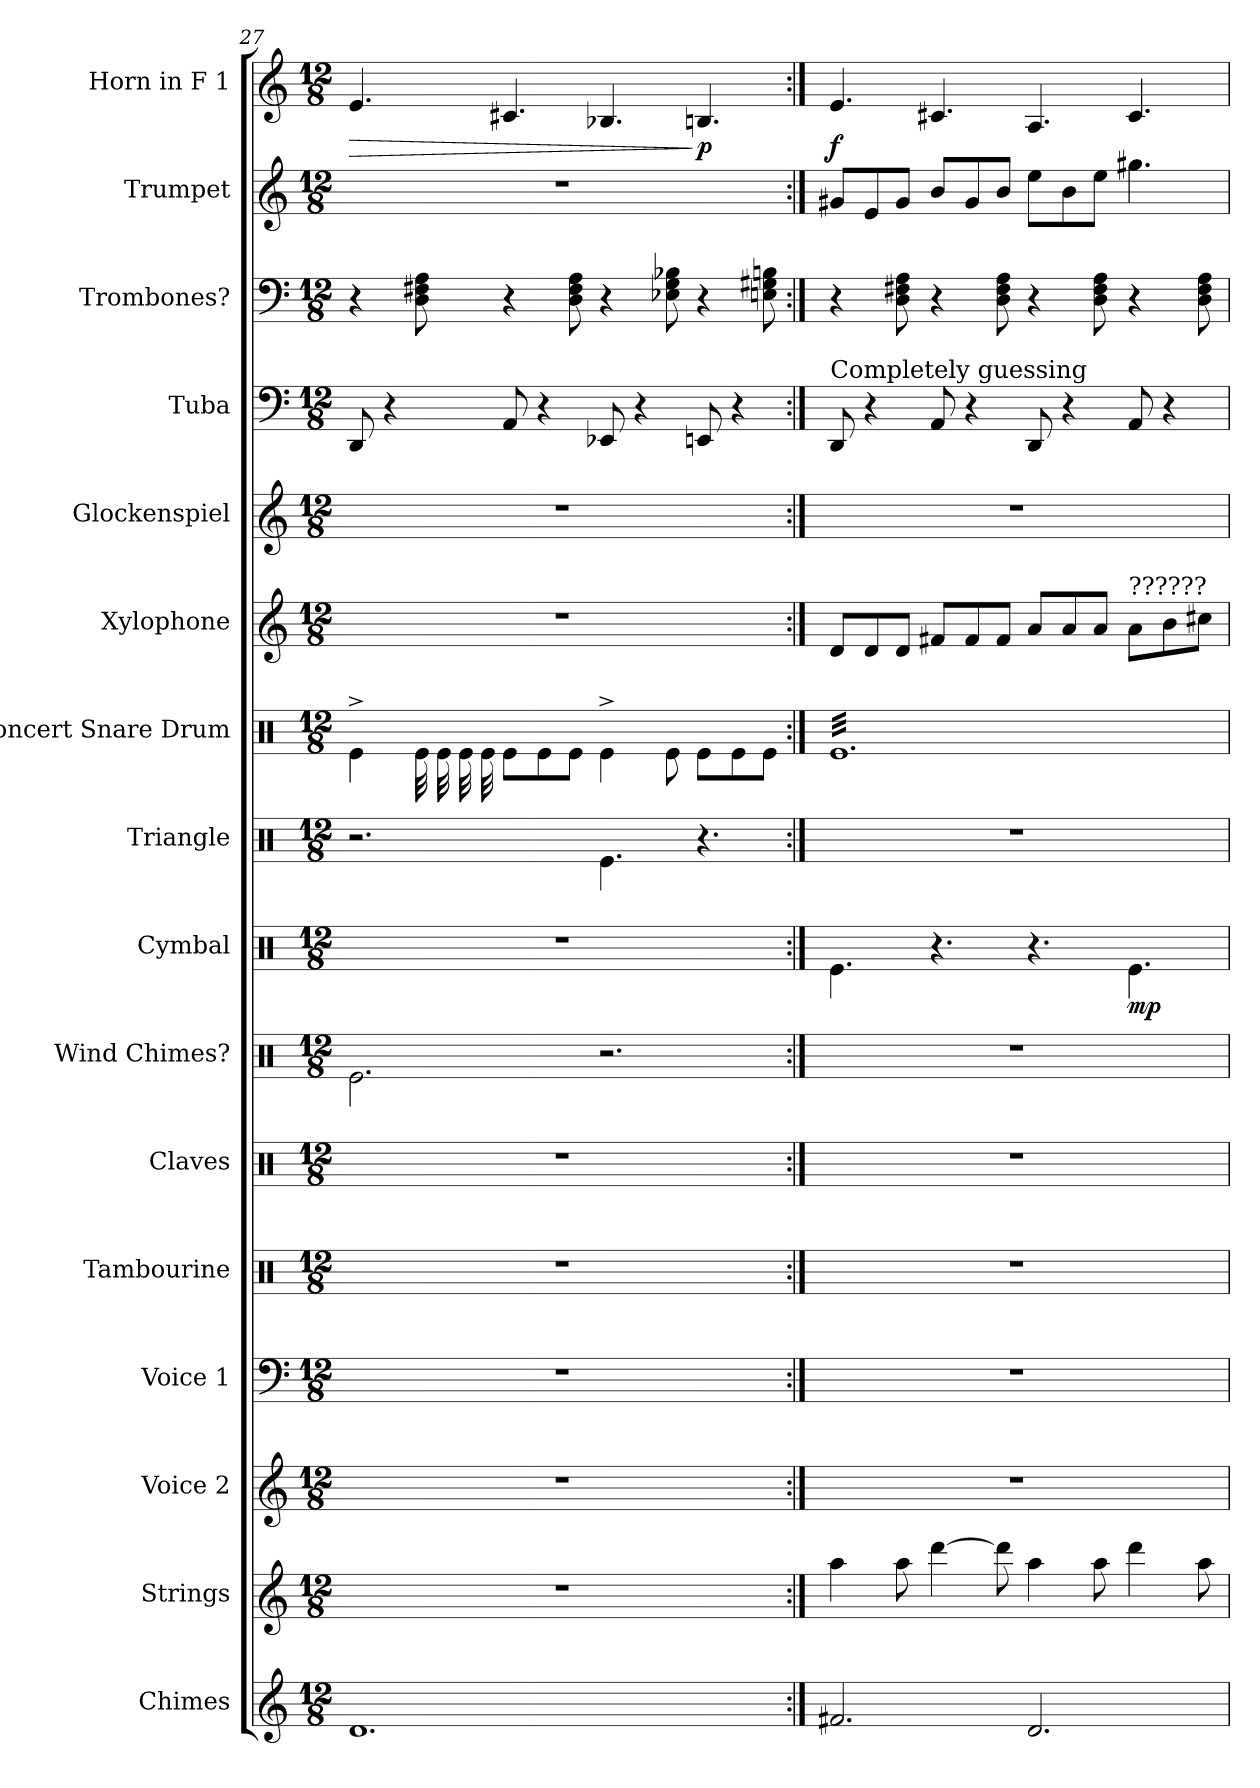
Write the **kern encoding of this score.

**kern	**kern	**kern	**kern	**kern	**kern	**kern	**kern	**dynam	**kern	**kern	**kern	**kern	**kern	**kern	**kern	**kern	**dynam
*part16	*part15	*part14	*part13	*part12	*part11	*part10	*part9	*part9	*part8	*part7	*part6	*part5	*part4	*part3	*part2	*part1	*part1
*staff16	*staff15	*staff14	*staff13	*staff12	*staff11	*staff10	*staff9	*staff9	*staff8	*staff7	*staff6	*staff5	*staff4	*staff3	*staff2	*staff1	*staff1
*I"Chimes	*I"Strings	*I"Voice 2	*I"Voice 1	*I"Tambourine	*I"Claves	*I"Wind Chimes?	*I"Cymbal	*	*I"Triangle	*I"Concert Snare Drum	*I"Xylophone	*I"Glockenspiel	*I"Tuba	*I"Trombones?	*I"Trumpet	*I"Horn in F 1	*
*I'Cme.	*I'St.	*I'Vo. 2	*I'Vo. 1	*I'Tamb.	*I'Clv.	*I'Wn Ch?	*I'Cym.	*	*I'Trgl.	*I'Con. Sn.	*I'Xyl.	*I'Glock.	*I'Tba.	*I'Tbns?	*I'Tpt.	*	*
!!LO:PB:g=z
*clefG2	*clefG2	*clefG2	*clefF4	*clefX	*clefX	*clefX	*clefX	*	*clefX	*clefX	*clefG2	*clefG2	*clefF4	*clefF4	*clefG2	*clefG2	*
*	*	*	*	*	*	*	*	*	*	*	*ITrd-7c-12	*ITrd-14c-24	*	*	*ITrd1c2	*ITrd4c7	*
*k[]	*k[]	*k[]	*k[]	*k[]	*k[]	*k[]	*k[]	*	*k[]	*k[]	*k[]	*k[]	*k[]	*k[]	*k[b-e-]	*k[b-]	*
*M12/8	*M12/8	*M12/8	*M12/8	*M12/8	*M12/8	*M12/8	*M12/8	*	*M12/8	*M12/8	*M12/8	*M12/8	*M12/8	*M12/8	*M12/8	*M12/8	*
=27	=27	=27	=27	=27	=27	=27	=27	=27	=27	=27	=27	=27	=27	=27	=27	=27	=27
!	!	!	!	!	!	!	!	!	!	!	!	!	!	!	!	!	!LO:HP:b
1.d	1.r	1.r	1.r	1.r	1.r	2.Re\	1.r	.	2.r	4Re^\	1.r	1.r	8DD/	4r	1.r	4.A/	>
.	.	.	.	.	.	.	.	.	.	.	.	.	4r	.	.	.	.
*	*	*	*	*	*	*	*	*	*	*tremolo	*	*	*	*	*	*	*
.	.	.	.	.	.	.	.	.	.	32Re\	.	.	.	8D\ 8F#X\ 8A\	.	.	.
.	.	.	.	.	.	.	.	.	.	32Re\	.	.	.	.	.	.	.
.	.	.	.	.	.	.	.	.	.	32Re\	.	.	.	.	.	.	.
.	.	.	.	.	.	.	.	.	.	32Re\	.	.	.	.	.	.	.
*	*	*	*	*	*	*	*	*	*	*Xtremolo	*	*	*	*	*	*	*
.	.	.	.	.	.	.	.	.	.	8Re\L	.	.	8AA/	4r	.	4.F#X/	.
.	.	.	.	.	.	.	.	.	.	8Re\	.	.	4r	.	.	.	.
.	.	.	.	.	.	.	.	.	.	8Re\J	.	.	.	8D\ 8F#\ 8A\	.	.	.
.	.	.	.	.	.	2.r	.	.	4.Re\	4Re^\	.	.	8EE-X/	4r	.	4.E-X/	.
.	.	.	.	.	.	.	.	.	.	.	.	.	4r	.	.	.	.
.	.	.	.	.	.	.	.	.	.	8Re\	.	.	.	8E-X\ 8G\ 8B-X\	.	.	.
!	!	!	!	!	!	!	!	!	!	!	!	!	!	!	!	!	!LO:DY:n=1:b
.	.	.	.	.	.	.	.	.	4.r	8Re\L	.	.	8EEn/	4r	.	4.En/	] p
.	.	.	.	.	.	.	.	.	.	8Re\	.	.	4r	.	.	.	.
.	.	.	.	.	.	.	.	.	.	8Re\J	.	.	.	8En\ 8G#X\ 8Bn\	.	.	.
=28:|!	=28:|!	=28:|!	=28:|!	=28:|!	=28:|!	=28:|!	=28:|!	=28:|!	=28:|!	=28:|!	=28:|!	=28:|!	=28:|!	=28:|!	=28:|!	=28:|!	=28:|!
!	!	!	!	!	!	!	!	!	!	!	!	!	!LO:TX:a:t=Completely guessing	!	!	!	!
!	!	!	!	!	!	!	!	!	!	!	!	!	!	!	!	!	!LO:DY:b
*	*	*	*	*	*	*	*	*	*	*tremolo	*	*	*	*	*	*	*
2.f#X/	4aa\	1.r	1.r	1.r	1.r	1.r	4.Re\	.	1.r	32ReLLL	8dd/L	1.r	8DD/	4r	8f#X/L	4.A/	f
.	.	.	.	.	.	.	.	.	.	32Re	.	.	.	.	.	.	.
.	.	.	.	.	.	.	.	.	.	32Re	.	.	.	.	.	.	.
.	.	.	.	.	.	.	.	.	.	32Re	.	.	.	.	.	.	.
.	.	.	.	.	.	.	.	.	.	32Re	8dd/	.	4r	.	8d/	.	.
.	.	.	.	.	.	.	.	.	.	32Re	.	.	.	.	.	.	.
.	.	.	.	.	.	.	.	.	.	32Re	.	.	.	.	.	.	.
.	.	.	.	.	.	.	.	.	.	32Re	.	.	.	.	.	.	.
.	8aa\	.	.	.	.	.	.	.	.	32Re	8dd/J	.	.	8D\ 8F#X\ 8A\	8f#/J	.	.
.	.	.	.	.	.	.	.	.	.	32Re	.	.	.	.	.	.	.
.	.	.	.	.	.	.	.	.	.	32Re	.	.	.	.	.	.	.
.	.	.	.	.	.	.	.	.	.	32Re	.	.	.	.	.	.	.
.	[4ddd\	.	.	.	.	.	4.r	.	.	32Re	8ff#X/L	.	8AA/	4r	8a/L	4.F#X/	.
.	.	.	.	.	.	.	.	.	.	32Re	.	.	.	.	.	.	.
.	.	.	.	.	.	.	.	.	.	32Re	.	.	.	.	.	.	.
.	.	.	.	.	.	.	.	.	.	32Re	.	.	.	.	.	.	.
.	.	.	.	.	.	.	.	.	.	32Re	8ff#/	.	4r	.	8f#/	.	.
.	.	.	.	.	.	.	.	.	.	32Re	.	.	.	.	.	.	.
.	.	.	.	.	.	.	.	.	.	32Re	.	.	.	.	.	.	.
.	.	.	.	.	.	.	.	.	.	32Re	.	.	.	.	.	.	.
.	8ddd\]	.	.	.	.	.	.	.	.	32Re	8ff#/J	.	.	8D\ 8F#\ 8A\	8a/J	.	.
.	.	.	.	.	.	.	.	.	.	32Re	.	.	.	.	.	.	.
.	.	.	.	.	.	.	.	.	.	32Re	.	.	.	.	.	.	.
.	.	.	.	.	.	.	.	.	.	32Re	.	.	.	.	.	.	.
2.d/	4aa\	.	.	.	.	.	4.r	.	.	32Re	8aa/L	.	8DD/	4r	8dd\L	4.D/	.
.	.	.	.	.	.	.	.	.	.	32Re	.	.	.	.	.	.	.
.	.	.	.	.	.	.	.	.	.	32Re	.	.	.	.	.	.	.
.	.	.	.	.	.	.	.	.	.	32Re	.	.	.	.	.	.	.
.	.	.	.	.	.	.	.	.	.	32Re	8aa/	.	4r	.	8a\	.	.
.	.	.	.	.	.	.	.	.	.	32Re	.	.	.	.	.	.	.
.	.	.	.	.	.	.	.	.	.	32Re	.	.	.	.	.	.	.
.	.	.	.	.	.	.	.	.	.	32Re	.	.	.	.	.	.	.
.	8aa\	.	.	.	.	.	.	.	.	32Re	8aa/J	.	.	8D\ 8F#\ 8A\	8dd\J	.	.
.	.	.	.	.	.	.	.	.	.	32Re	.	.	.	.	.	.	.
.	.	.	.	.	.	.	.	.	.	32Re	.	.	.	.	.	.	.
.	.	.	.	.	.	.	.	.	.	32Re	.	.	.	.	.	.	.
!	!	!	!	!	!	!	!	!	!	!	!LO:TX:a:t=??????	!	!	!	!	!	!
!	!	!	!	!	!	!	!	!LO:DY:b	!	!	!	!	!	!	!	!	!
.	4ddd\	.	.	.	.	.	4.Re\	mp	.	32Re	8aa\L	.	8AA/	4r	4.ff#X\	4.F#/	.
.	.	.	.	.	.	.	.	.	.	32Re	.	.	.	.	.	.	.
.	.	.	.	.	.	.	.	.	.	32Re	.	.	.	.	.	.	.
.	.	.	.	.	.	.	.	.	.	32Re	.	.	.	.	.	.	.
.	.	.	.	.	.	.	.	.	.	32Re	8bb\	.	4r	.	.	.	.
.	.	.	.	.	.	.	.	.	.	32Re	.	.	.	.	.	.	.
.	.	.	.	.	.	.	.	.	.	32Re	.	.	.	.	.	.	.
.	.	.	.	.	.	.	.	.	.	32Re	.	.	.	.	.	.	.
.	8aa\	.	.	.	.	.	.	.	.	32Re	8ccc#X\J	.	.	8D\ 8F#\ 8A\	.	.	.
.	.	.	.	.	.	.	.	.	.	32Re	.	.	.	.	.	.	.
.	.	.	.	.	.	.	.	.	.	32Re	.	.	.	.	.	.	.
.	.	.	.	.	.	.	.	.	.	32ReJJJ	.	.	.	.	.	.	.
*	*	*	*	*	*	*	*	*	*	*Xtremolo	*	*	*	*	*	*	*
=	=	=	=	=	=	=	=	=	=	=	=	=	=	=	=	=	=
*-	*-	*-	*-	*-	*-	*-	*-	*-	*-	*-	*-	*-	*-	*-	*-	*-	*-
